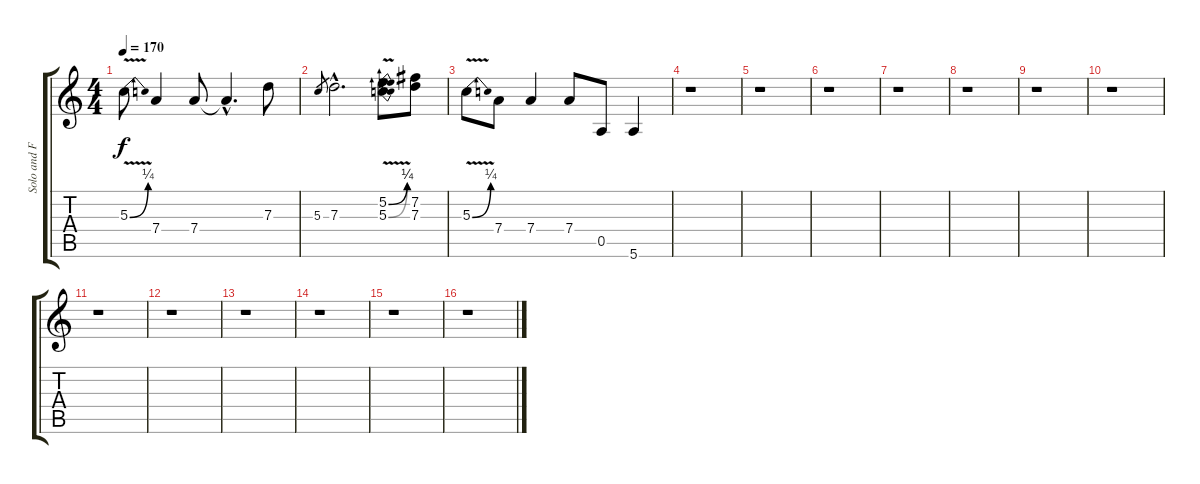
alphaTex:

\track ("Solo and Fills Guitar" "Solo and F") {instrument distortionguitar}
\staff {score tabs}
\tuning (E4 B3 G3 D3 A2 E2) {hide}
\ts (4 4)
\tempo 170
\clef g2
\ks c
5.3{be (bend 0 0 60 1) v}.8{dy f} 7.4.4 7.4.8 7.4{hac t}.4{d} 7.3.8 |
5.3.8{gr} 7.3{hac}.2{d} (5.2{be (bend 0 0 60 1) v} 5.3{be (bend 0 0 60 1)}).8 (7.2 7.3).8 |
5.3{be (bend 0 0 60 1) v}.8 7.4.8 7.4.4 7.4.8 0.5.8 5.6.4 |
r.1 |
r.1 |
r.1 |
r.1 |
r.1 |
r.1 |
r.1 |
r.1 |
r.1 |
r.1 |
r.1 |
r.1 |
r.1
